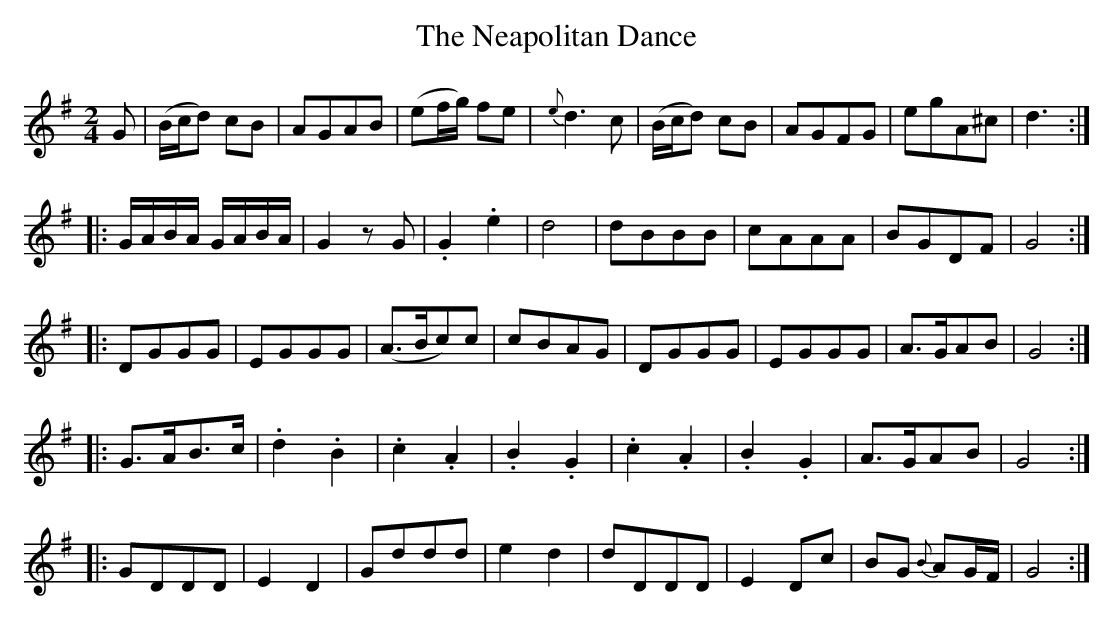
X:1
T:Neapolitan Dance, The
M:2/4
L:1/8
K:G
G | (B/c/d) cB | AGAB | (ef/g/) fe | {e}d3 c | (B/c/d) cB | AGFG | egA^c | d3 :|
|: G/A/B/A/ G/A/B/A/ | G2 zG | .G2.e2 | d4 | dBBB | cAAA | BGDF | G4 :|
|: DGGG | EGGG | (A>Bc)c | cBAG | DGGG | EGGG | A>GAB | G4 :|
|: G>AB>c | .d2.B2 | .c2.A2 | .B2.G2 | .c2.A2 | .B2.G2 | A>GAB | G4 :|
|: GDDD | E2D2 | Gddd | e2d2 | dDDD | E2 Dc | BG {B}AG/F/ | G4 :|
